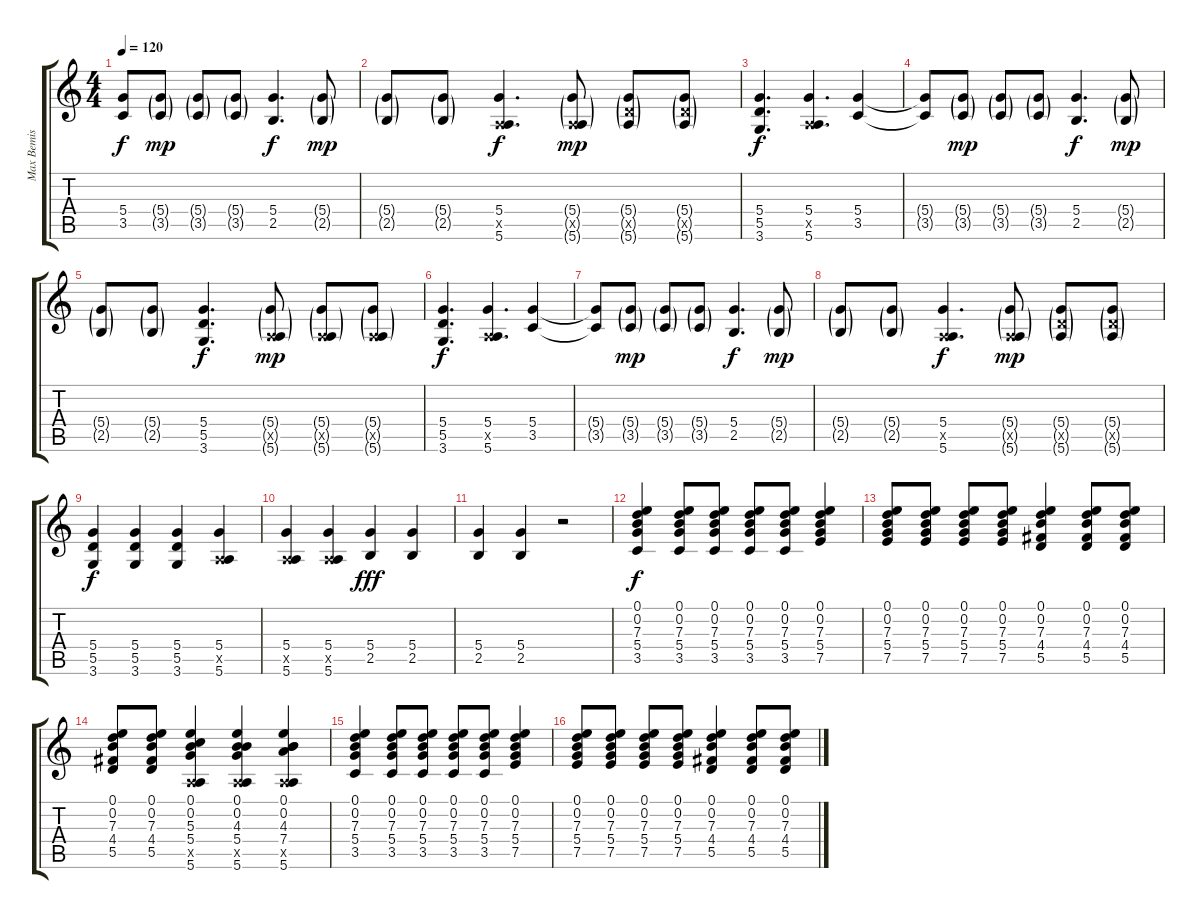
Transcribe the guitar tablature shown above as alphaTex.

\track ("Max Bemis" "Max Bemis") {instrument acousticguitarsteel}
\staff {score tabs}
\tuning (E4 B3 G3 D3 A2 E2) {hide}
\ts (4 4)
\tempo 120
\clef g2
\ks c
(5.4{t} 3.5{t}).8{dy f} (5.4{g} 3.5{g}).8{dy mp} (5.4{g} 3.5{g}).8 (5.4{g} 3.5{g}).8 (5.4 2.5).4{d dy f} (5.4{g} 2.5{g}).8{dy mp} |
(5.4{g} 2.5{g}).8 (5.4{g} 2.5{g}).8 (5.4 0.5{x} 5.6).4{d dy f} (5.4{g} 0.5{g x} 5.6{g}).8{dy mp} (5.4{g} 5.5{g x} 5.6{g}).8 (5.4{g} 5.5{g x} 5.6{g}).8 |
(5.4 5.5 3.6).4{d dy f} (5.4 0.5{x} 5.6).4{d} (5.4 3.5).4 |
(5.4{t} 3.5{t}).8 (5.4{g} 3.5{g}).8{dy mp} (5.4{g} 3.5{g}).8 (5.4{g} 3.5{g}).8 (5.4 2.5).4{d dy f} (5.4{g} 2.5{g}).8{dy mp} |
(5.4{g} 2.5{g}).8 (5.4{g} 2.5{g}).8 (5.4 5.5 3.6).4{d dy f} (5.4{g} 0.5{g x} 5.6{g}).8{dy mp} (5.4{g} 0.5{g x} 5.6{g}).8 (5.4{g} 0.5{g x} 5.6{g}).8 |
(5.4 5.5 3.6).4{d dy f} (5.4 0.5{x} 5.6).4{d} (5.4 3.5).4 |
(5.4{t} 3.5{t}).8 (5.4{g} 3.5{g}).8{dy mp} (5.4{g} 3.5{g}).8 (5.4{g} 3.5{g}).8 (5.4 2.5).4{d dy f} (5.4{g} 2.5{g}).8{dy mp} |
(5.4{g} 2.5{g}).8 (5.4{g} 2.5{g}).8 (5.4 0.5{x} 5.6).4{d dy f} (5.4{g} 0.5{g x} 5.6{g}).8{dy mp} (5.4{g} 5.5{g x} 5.6{g}).8 (5.4{g} 5.5{g x} 5.6{g}).8 |
(5.4 5.5 3.6).4{dy f} (5.4 5.5 3.6).4 (5.4 5.5 3.6).4 (5.4 0.5{x} 5.6).4 |
(5.4 0.5{x} 5.6).4 (5.4 0.5{x} 5.6).4 (5.4 2.5).4{dy fff} (5.4 2.5).4 |
(5.4 2.5).4 (5.4 2.5).4 r.2 |
(0.1 0.2 7.3 5.4 3.5).4{dy f} (0.1 0.2 7.3 5.4 3.5).8 (0.1 0.2 7.3 5.4 3.5).8 (0.1 0.2 7.3 5.4 3.5).8 (0.1 0.2 7.3 5.4 3.5).8 (0.1 0.2 7.3 5.4 7.5).4 |
(0.1 0.2 7.3 5.4 7.5).8 (0.1 0.2 7.3 5.4 7.5).8 (0.1 0.2 7.3 5.4 7.5).8 (0.1 0.2 7.3 5.4 7.5).8 (0.1 0.2 7.3 4.4 5.5).4 (0.1 0.2 7.3 4.4 5.5).8 (0.1 0.2 7.3 4.4 5.5).8 |
(0.1 0.2 7.3 4.4 5.5).8 (0.1 0.2 7.3 4.4 5.5).8 (0.1 0.2 5.3 5.4 0.5{x} 5.6).4 (0.1 0.2 4.3 5.4 0.5{x} 5.6).4 (0.1 0.2 4.3 7.4 0.5{x} 5.6).4 |
(0.1 0.2 7.3 5.4 3.5).4 (0.1 0.2 7.3 5.4 3.5).8 (0.1 0.2 7.3 5.4 3.5).8 (0.1 0.2 7.3 5.4 3.5).8 (0.1 0.2 7.3 5.4 3.5).8 (0.1 0.2 7.3 5.4 7.5).4 |
(0.1 0.2 7.3 5.4 7.5).8 (0.1 0.2 7.3 5.4 7.5).8 (0.1 0.2 7.3 5.4 7.5).8 (0.1 0.2 7.3 5.4 7.5).8 (0.1 0.2 7.3 4.4 5.5).4 (0.1 0.2 7.3 4.4 5.5).8 (0.1 0.2 7.3 4.4 5.5).8
